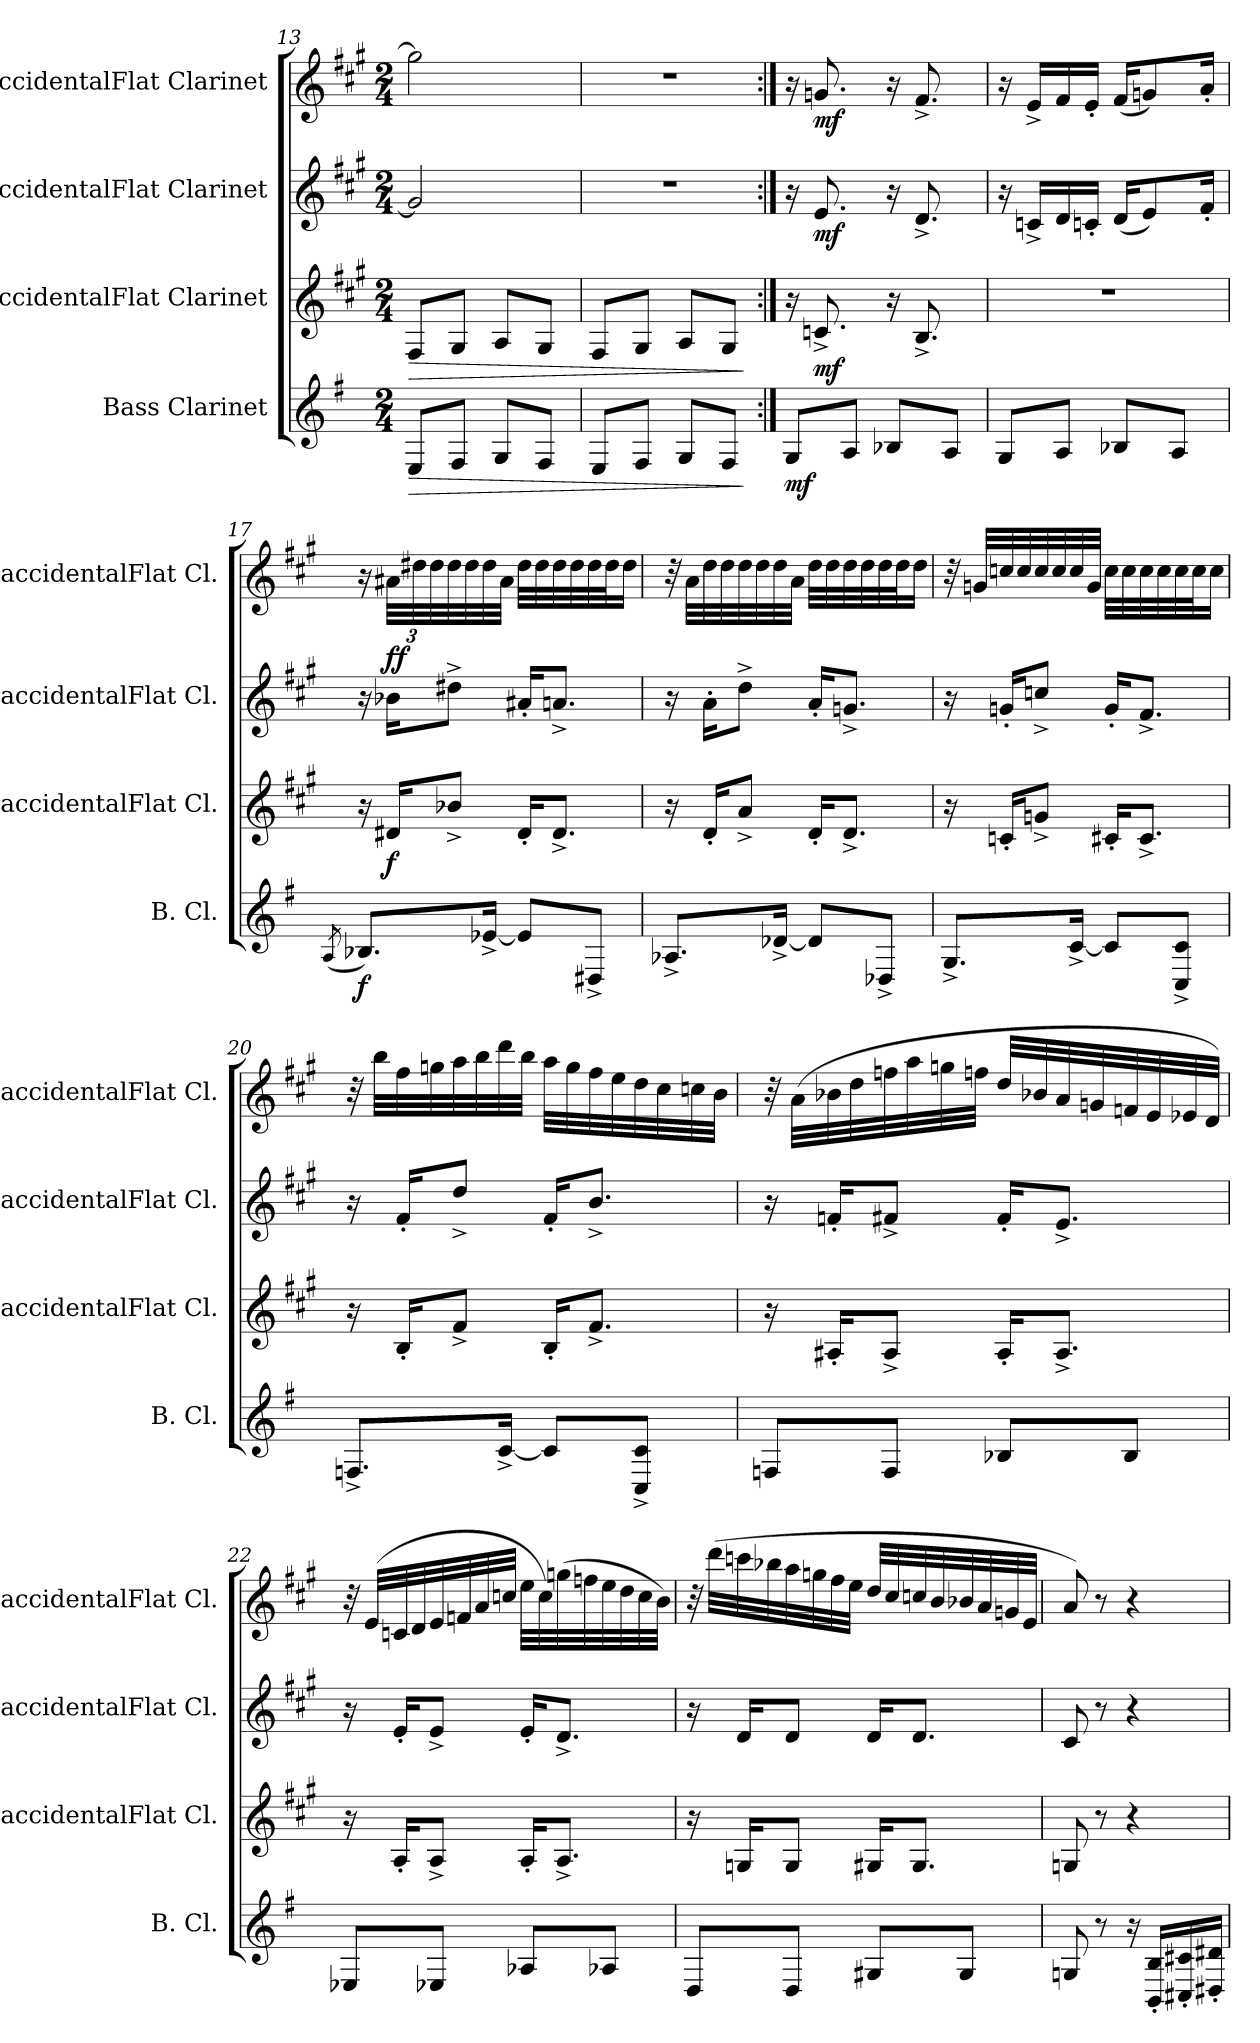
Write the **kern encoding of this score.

**kern	**dynam	**kern	**dynam	**kern	**dynam	**kern	**dynam
*part4	*part4	*part3	*part3	*part2	*part2	*part1	*part1
*staff4	*staff4	*staff3	*staff3	*staff2	*staff2	*staff1	*staff1
*I"Bass Clarinet	*	*I"BaccidentalFlat Clarinet	*	*I"BaccidentalFlat Clarinet	*	*I"BaccidentalFlat Clarinet	*
*I'B. Cl.	*	*I'BaccidentalFlat Cl.	*	*I'BaccidentalFlat Cl.	*	*I'BaccidentalFlat Cl.	*
*clefG2	*	*clefG2	*	*clefG2	*	*clefG2	*
*ITrd8c14	*	*ITrd1c2	*	*ITrd1c2	*	*ITrd1c2	*
*k[f#]	*	*k[f#]	*	*k[f#]	*	*k[f#]	*
*M2/4	*	*M2/4	*	*M2/4	*	*M2/4	*
=13	=13	=13	=13	=13	=13	=13	=13
!	!LO:HP:b	!	!LO:HP:b	!	!	!	!
8EE/L	>	8E/L	>	2f#/]	.	2ff#\]	.
8FF#/J	.	8F#/J	.	.	.	.	.
8GG/L	.	8G/L	.	.	.	.	.
8FF#/J	.	8F#/J	.	.	.	.	.
=14	=14	=14	=14	=14	=14	=14	=14
8EE/L	.	8E/L	.	2r	.	2r	.
8FF#/J	.	8F#/J	.	.	.	.	.
8GG/L	.	8G/L	.	.	.	.	.
8FF#/J	.	8F#/J	.	.	.	.	.
.	]	.	]	.	.	.	.
=15:|!	=15:|!	=15:|!	=15:|!	=15:|!	=15:|!	=15:|!	=15:|!
!	!LO:DY:b	!	!	!	!	!	!
8GG/L	mf	16r	.	16r	.	16r	.
!	!	!	!LO:DY:b	!	!LO:DY:b	!	!LO:DY:b
.	.	8.B-X^/	mf	8.d/	mf	8.fn/	mf
8AA/J	.	.	.	.	.	.	.
8BB-X/L	.	16r	.	16r	.	16r	.
.	.	8.A^/	.	8.c^/	.	8.e^/	.
8AA/J	.	.	.	.	.	.	.
!!LO:LB:g=z
=16	=16	=16	=16	=16	=16	=16	=16
8GG/L	.	2r	.	16r	.	16r	.
.	.	.	.	16B-X^/LL	.	16d^/LL	.
8AA/J	.	.	.	16c/	.	16e/	.
.	.	.	.	16B-X'/JJ	.	16d'/JJ	.
8BB-X/L	.	.	.	(16c/KL	.	(16e/KL	.
.	.	.	.	8d/)	.	8fn/)	.
8AA/J	.	.	.	.	.	.	.
.	.	.	.	16e'/Jk	.	16g'/Jk	.
=17	=17	=17	=17	=17	=17	=17	=17
(8qAA/	.	.	.	.	.	.	.
!	!LO:DY:b	!	!	!	!	!	!
8.BB-X/L)	f	16r	.	16r	.	16r	.
*	*	*	*	*	*	*Xbrackettup	*
!	!	!	!LO:DY:b	!	!LO:DY:a	!	!
!	!	!	!	!	!LO:DY:n=1:b	!	!
.	.	16c#X/KL	f	16a-X\KL	f f	48g#X\LLL	.
.	.	.	.	.	.	48cc#X\	.
.	.	.	.	.	.	48cc#\	.
.	.	8a-X^/J	.	8cc#X^\J	.	32cc#\	.
.	.	.	.	.	.	32cc#\	.
[16E-X^/Jk	.	.	.	.	.	32cc#\	.
.	.	.	.	.	.	32g#\JJJ	.
8E-/L]	.	16c#'/KL	.	16g#X'/KL	.	32cc#\LLL	.
.	.	.	.	.	.	32cc#\	.
.	.	8.c#^/J	.	8.gn^/J	.	32cc#\	.
.	.	.	.	.	.	32cc#\	.
8DD#X^/J	.	.	.	.	.	32cc#\	.
.	.	.	.	.	.	32cc#\J	.
.	.	.	.	.	.	16cc#\JJ	.
=18	=18	=18	=18	=18	=18	=18	=18
8.AA-X^/L	.	16r	.	16r	.	32r	.
.	.	.	.	.	.	32g\LLL	.
.	.	16c'/KL	.	16g'\KL	.	32cc\	.
.	.	.	.	.	.	32cc\	.
.	.	8g^/J	.	8cc^\J	.	32cc\	.
.	.	.	.	.	.	32cc\	.
[16D-X^/Jk	.	.	.	.	.	32cc\	.
.	.	.	.	.	.	32g\JJJ	.
8D-/L]	.	16c'/KL	.	16g'/KL	.	32cc\LLL	.
.	.	.	.	.	.	32cc\	.
.	.	8.c^/J	.	8.fn^/J	.	32cc\	.
.	.	.	.	.	.	32cc\	.
8DD-X^/J	.	.	.	.	.	32cc\	.
.	.	.	.	.	.	32cc\J	.
.	.	.	.	.	.	16cc\JJ	.
!!LO:LB:g=z
=19	=19	=19	=19	=19	=19	=19	=19
8.GG^/L	.	16r	.	16r	.	32r	.
.	.	.	.	.	.	32fn/LLL	.
.	.	16B-X'/KL	.	16fn'/KL	.	32b-X/	.
.	.	.	.	.	.	32b-/	.
.	.	8fn^/J	.	8b-X^/J	.	32b-/	.
.	.	.	.	.	.	32b-/	.
[16C^/Jk	.	.	.	.	.	32b-/	.
.	.	.	.	.	.	32f/JJJ	.
8C/L]	.	16Bn'/KL	.	16f'/KL	.	32b-\LLL	.
.	.	.	.	.	.	32b-\	.
.	.	8.B^/J	.	8.e^/J	.	32b-\	.
.	.	.	.	.	.	32b-\	.
8CC/^ 8C/^J	.	.	.	.	.	32b-\	.
.	.	.	.	.	.	32b-\J	.
.	.	.	.	.	.	16b-\JJ	.
=20	=20	=20	=20	=20	=20	=20	=20
8.FFn^/L	.	16r	.	16r	.	32r	.
.	.	.	.	.	.	32aa\LLL	.
.	.	16A'/KL	.	16e'/KL	.	32ee\	.
.	.	.	.	.	.	32ffn\	.
.	.	8e^/J	.	8cc^/J	.	32gg\	.
.	.	.	.	.	.	32aa\	.
[16C^/Jk	.	.	.	.	.	32ccc\	.
.	.	.	.	.	.	32aa\JJJ	.
8C/L]	.	16A'/KL	.	16e'/KL	.	32gg\LLL	.
.	.	.	.	.	.	32ff\	.
.	.	8.e^/J	.	8.a^/J	.	32ee\	.
.	.	.	.	.	.	32dd\	.
8CC/^ 8C/^J	.	.	.	.	.	32cc\	.
.	.	.	.	.	.	32b\	.
.	.	.	.	.	.	32b-X\	.
.	.	.	.	.	.	32a\JJJ	.
!!LO:PB:g=z
=21	=21	=21	=21	=21	=21	=21	=21
8FFn/L	.	16r	.	16r	.	32r	.
.	.	.	.	.	.	(32g\LLL	.
.	.	16G#X'/KL	.	16e-X'/KL	.	32a-X\	.
.	.	.	.	.	.	32cc\	.
8FF/J	.	8G#^/J	.	8en^/J	.	32ee-X\	.
.	.	.	.	.	.	32gg\	.
.	.	.	.	.	.	32ffn\	.
.	.	.	.	.	.	32ee-X\JJJ	.
8BB-X/L	.	16G#'/KL	.	16e'/KL	.	32cc/LLL	.
.	.	.	.	.	.	32a-X/	.
.	.	8.G#^/J	.	8.d^/J	.	32g/	.
.	.	.	.	.	.	32fn/	.
8BB-/J	.	.	.	.	.	32e-X/	.
.	.	.	.	.	.	32d/	.
.	.	.	.	.	.	32d-X/	.
.	.	.	.	.	.	32c/JJJ)	.
=22	=22	=22	=22	=22	=22	=22	=22
8EE-X/L	.	16r	.	16r	.	32r	.
.	.	.	.	.	.	(32d/LLL	.
.	.	16G'/KL	.	16d'/KL	.	32B-X/	.
.	.	.	.	.	.	32c/	.
8EE-X/J	.	8G^/J	.	8d^/J	.	32d/	.
.	.	.	.	.	.	32e-X/	.
.	.	.	.	.	.	32g/	.
.	.	.	.	.	.	32b-X/JJJ	.
8AA-X/L	.	16G'/KL	.	16d'/KL	.	32dd\LLL	.
.	.	.	.	.	.	32b-\)	.
.	.	8.G^/J	.	8.c^/J	.	(32ffn\	.
.	.	.	.	.	.	32ee-X\	.
8AA-X/J	.	.	.	.	.	32dd\	.
.	.	.	.	.	.	32cc\	.
.	.	.	.	.	.	32b-\	.
.	.	.	.	.	.	32a\JJJ)	.
!!LO:LB:g=z
=23	=23	=23	=23	=23	=23	=23	=23
8DD/L	.	16r	.	16r	.	32r	.
.	.	.	.	.	.	(32ccc\LLL	.
.	.	16Fn/KL	.	16c/KL	.	32bb-X\	.
.	.	.	.	.	.	32aa-X\	.
8DD/J	.	8F/J	.	8c/J	.	32gg\	.
.	.	.	.	.	.	32ffn\	.
.	.	.	.	.	.	32ee\	.
.	.	.	.	.	.	32dd\JJJ	.
8GG#X/L	.	16F#X/KL	.	16c/KL	.	32cc/LLL	.
.	.	.	.	.	.	32b/	.
.	.	8.F#/J	.	8.c/J	.	32b-X/	.
.	.	.	.	.	.	32a/	.
8GG#/J	.	.	.	.	.	32a-X/	.
.	.	.	.	.	.	32g/	.
.	.	.	.	.	.	32fn/	.
.	.	.	.	.	.	32d/JJJ	.
=24	=24	=24	=24	=24	=24	=24	=24
8GGn/	.	8Fn/	.	8B/	.	8g/)	.
8r	.	8r	.	8r	.	8r	.
16r	.	4r	.	4r	.	4r	.
16BBB/' 16BB/'LL	.	.	.	.	.	.	.
16CC#X/' 16C#X/'	.	.	.	.	.	.	.
16DD#X/' 16D#X/'JJ	.	.	.	.	.	.	.
=	=	=	=	=	=	=	=
*-	*-	*-	*-	*-	*-	*-	*-
